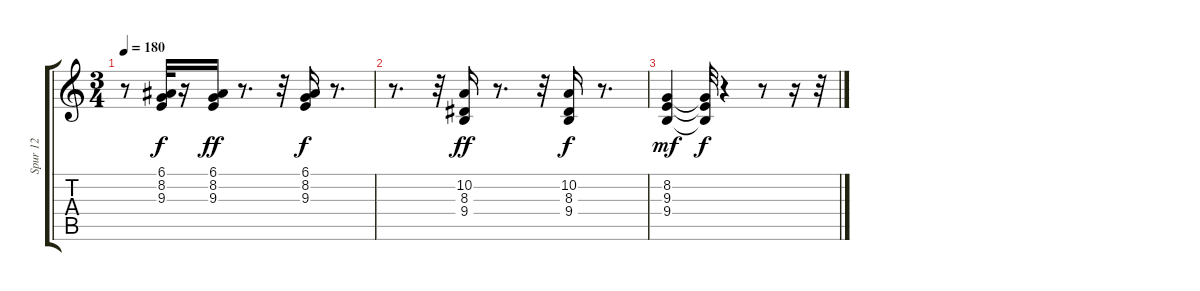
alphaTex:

\track ("Spur 12" "Spur 12") {instrument stringensemble1}
\staff {score tabs}
\tuning (E4 B3 G3 D3 A2 E2) {hide}
\ts (3 4)
\tempo 180
\clef g2
\ks c
r.8{dy f} (6.1 8.2 9.3).32 r.16 (6.1 8.2 9.3).16{dy ff} r.8{d} r.32 (6.1 8.2 9.3).16{dy f} r.8{d} |
r.8{d} r.32 (10.2 8.3 9.4).16{dy ff} r.8{d} r.32 (10.2 8.3 9.4).16{dy f} r.8{d} |
(8.2 9.3 9.4).4{dy mf} (8.2{t} 9.3{t} 9.4{t}).32{dy f} r.4 r.8 r.16 r.32
